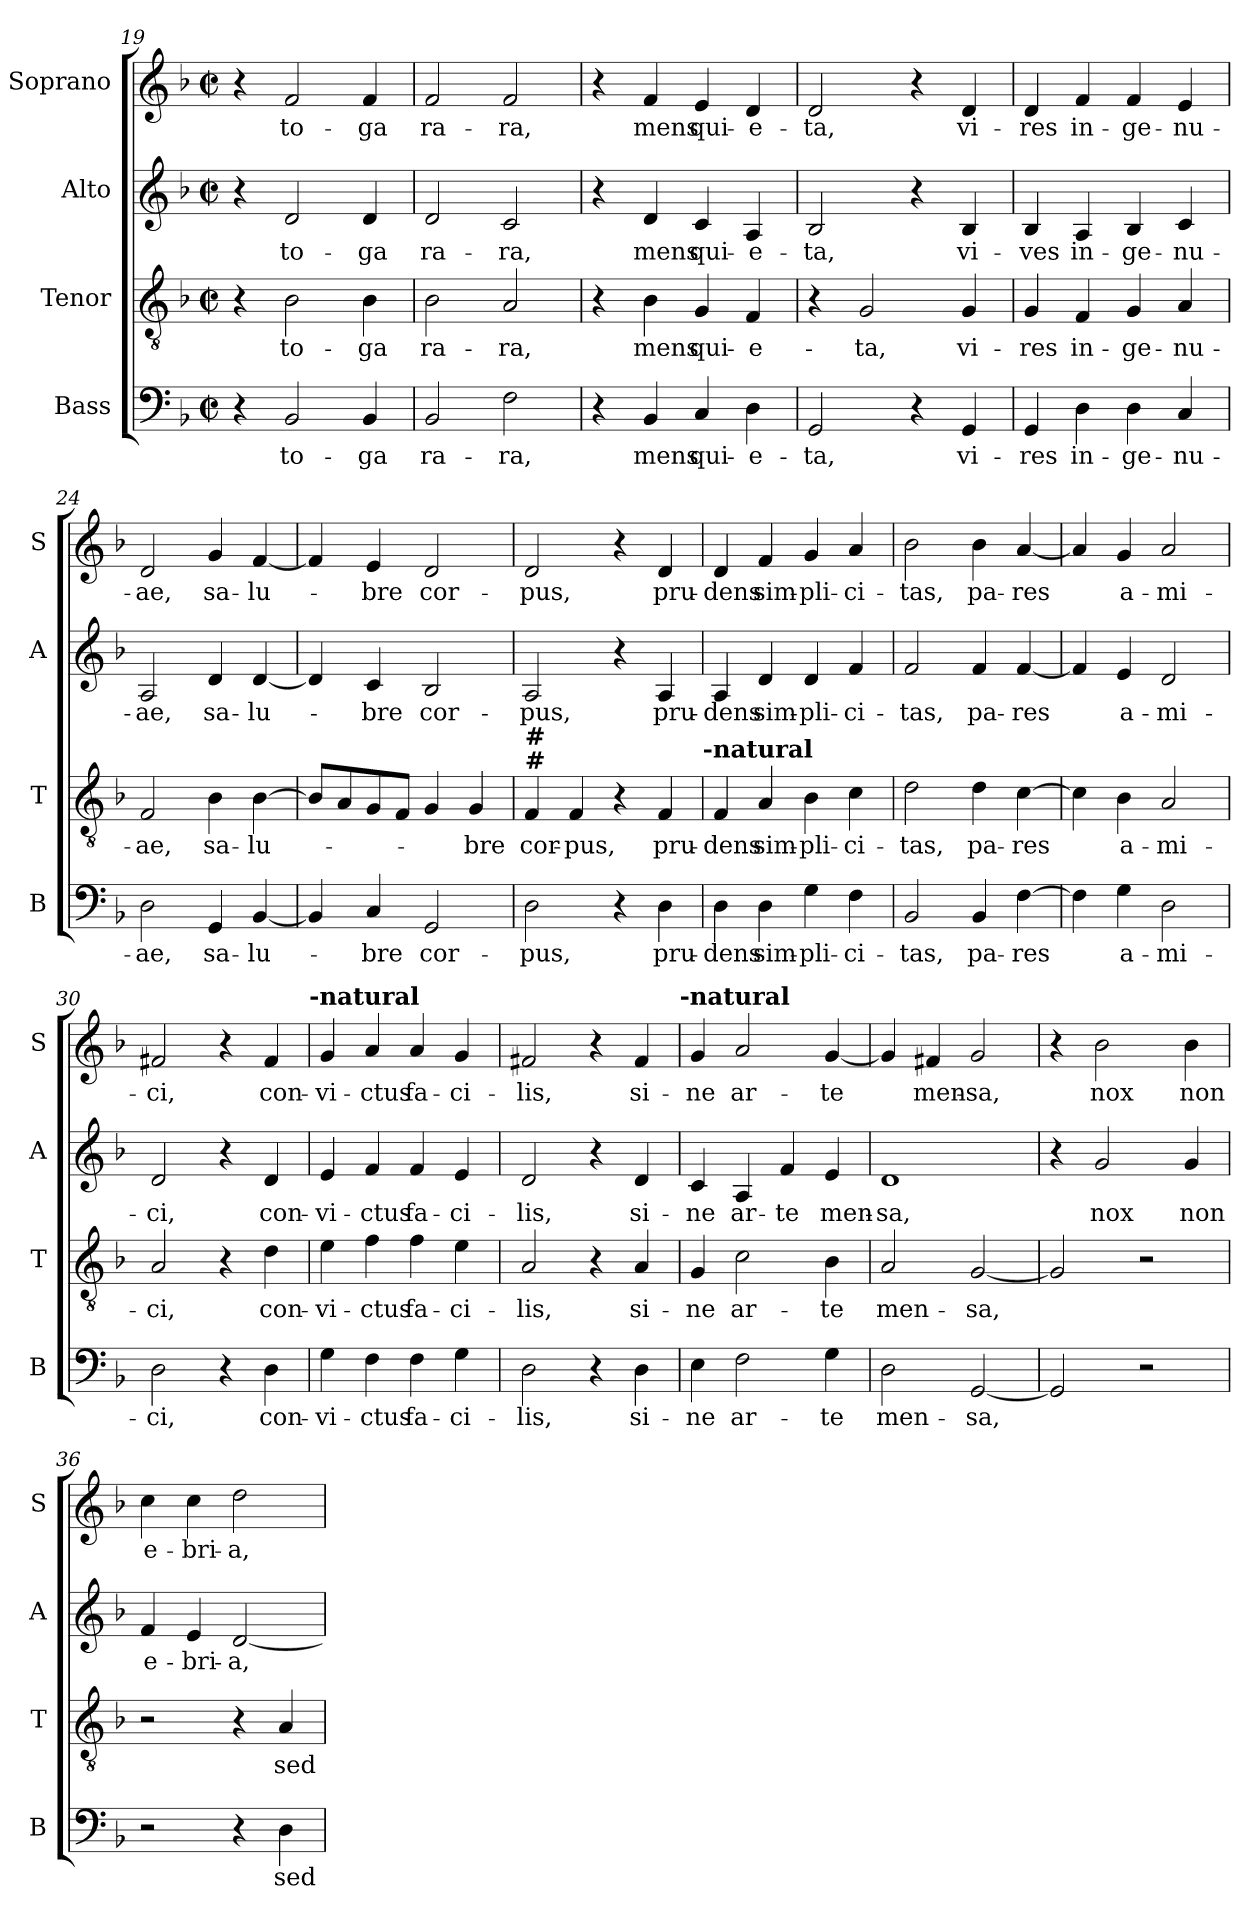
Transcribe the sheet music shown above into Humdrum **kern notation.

**kern	**text	**kern	**text	**kern	**text	**kern	**text
*part4	*part4	*part3	*part3	*part2	*part2	*part1	*part1
*staff4	*staff4	*staff3	*staff3	*staff2	*staff2	*staff1	*staff1
*I"Bass	*	*I"Tenor	*	*I"Alto	*	*I"Soprano	*
*I'B	*	*I'T	*	*I'A	*	*I'S	*
*clefF4	*	*clefGv2	*	*clefG2	*	*clefG2	*
*k[b-]	*	*k[b-]	*	*k[b-]	*	*k[b-]	*
*F:	*	*F:	*	*F:	*	*F:	*
*M2/2	*	*M2/2	*	*M2/2	*	*M2/2	*
*met(c|)	*	*met(c|)	*	*met(c|)	*	*met(c|)	*
=19	=19	=19	=19	=19	=19	=19	=19
4r	.	4r	.	4r	.	4r	.
2BB-/	to-	2B-\	to-	2d/	to-	2f/	to-
4BB-/	-ga	4B-\	-ga	4d/	-ga	4f/	-ga
=20	=20	=20	=20	=20	=20	=20	=20
2BB-/	ra-	2B-\	ra-	2d/	ra-	2f/	ra-
2F\	-ra,	2A/	-ra,	2c/	-ra,	2f/	-ra,
=21	=21	=21	=21	=21	=21	=21	=21
4r	.	4r	.	4r	.	4r	.
4BB-/	mens	4B-\	mens	4d/	mens	4f/	mens
4C/	qui-	4G/	qui-	4c/	qui-	4e/	qui-
4D\	-e-	4F/	-e-	4A/	-e-	4d/	-e-
!!LO:LB:g=z
=22	=22	=22	=22	=22	=22	=22	=22
2GG/	-ta,	4r	.	2B-/	-ta,	2d/	-ta,
.	.	2G/	-ta,	.	.	.	.
4r	.	.	.	4r	.	4r	.
4GG/	vi-	4G/	vi-	4B-/	vi-	4d/	vi-
=23	=23	=23	=23	=23	=23	=23	=23
4GG/	-res	4G/	-res	4B-/	-ves	4d/	-res
4D\	in-	4F/	in-	4A/	in-	4f/	in-
4D\	-ge-	4G/	-ge-	4B-/	-ge-	4f/	-ge-
4C/	-nu-	4A/	-nu-	4c/	-nu-	4e/	-nu-
=24	=24	=24	=24	=24	=24	=24	=24
2D\	-ae,	2F/	-ae,	2A/	-ae,	2d/	-ae,
4GG/	sa-	4B-\	sa-	4d/	sa-	4g/	sa-
[4BB-/	-lu-	[4B-\	-lu-	[4d/	-lu-	[4f/	-lu-
=25	=25	=25	=25	=25	=25	=25	=25
4BB-/]	.	8B-/L]	.	4d/]	.	4f/]	.
.	.	8A/	.	.	.	.	.
4C/	-bre	8G/	.	4c/	-bre	4e/	-bre
.	.	8F/J	.	.	.	.	.
2GG/	cor-	4G/	.	2B-/	cor-	2d/	cor-
.	.	4G/	-bre	.	.	.	.
=26	=26	=26	=26	=26	=26	=26	=26
!	!	!LO:TX:a:B:t=#	!	!	!	!	!
!	!	!LO:TX:a:B:t=#	!	!	!	!	!
2D\	-pus,	4F/	cor-	2A/	-pus,	2d/	-pus,
.	.	4F/	-pus,	.	.	.	.
4r	.	4r	.	4r	.	4r	.
4D\	pru-	4F/	pru-	4A/	pru-	4d/	pru-
!	!	!LO:TX:a:B:t=-natural	!	!	!	!	!
=27	=27	=27	=27	=27	=27	=27	=27
4D\	-dens	4F/	-dens	4A/	-dens	4d/	-dens
4D\	sim-	4A/	sim-	4d/	sim-	4f/	sim-
4G\	-pli-	4B-\	-pli-	4d/	-pli-	4g/	-pli-
4F\	-ci-	4c\	-ci-	4f/	-ci-	4a/	-ci-
!!LO:LB:g=z
=28	=28	=28	=28	=28	=28	=28	=28
2BB-/	-tas,	2d\	-tas,	2f/	-tas,	2b-\	-tas,
4BB-/	pa-	4d\	pa-	4f/	pa-	4b-\	pa-
[4F\	-res	[4c\	-res	[4f/	-res	[4a/	-res
=29	=29	=29	=29	=29	=29	=29	=29
4F\]	.	4c\]	.	4f/]	.	4a/]	.
4G\	a-	4B-\	a-	4e/	a-	4g/	a-
2D\	-mi-	2A/	-mi-	2d/	-mi-	2a/	-mi-
=30	=30	=30	=30	=30	=30	=30	=30
2D\	-ci,	2A/	-ci,	2d/	-ci,	2f#X/	-ci,
4r	.	4r	.	4r	.	4r	.
4D\	con-	4d\	con-	4d/	con-	4f#/	con-
!	!	!	!	!	!	!LO:TX:a:B:t=-natural	!
=31	=31	=31	=31	=31	=31	=31	=31
4G\	-vi-	4e\	-vi-	4e/	-vi-	4g/	-vi-
4F\	-ctus	4f\	-ctus	4f/	-ctus	4a/	-ctus
4F\	fa-	4f\	fa-	4f/	fa-	4a/	fa-
4G\	-ci-	4e\	-ci-	4e/	-ci-	4g/	-ci-
=32	=32	=32	=32	=32	=32	=32	=32
2D\	-lis,	2A/	-lis,	2d/	-lis,	2f#X/	-lis,
4r	.	4r	.	4r	.	4r	.
4D\	si-	4A/	si-	4d/	si-	4f#/	si-
!	!	!	!	!	!	!LO:TX:a:B:t=-natural	!
=33	=33	=33	=33	=33	=33	=33	=33
4E\	-ne	4G/	-ne	4c/	-ne	4g/	-ne
2F\	ar-	2c\	ar-	4A/	ar-	2a/	ar-
.	.	.	.	4f/	-te	.	.
4G\	-te	4B-\	-te	4e/	men-	[4g/	-te
!!LO:PB:g=z
=34	=34	=34	=34	=34	=34	=34	=34
2D\	men-	2A/	men-	1d	-sa,	4g/]	.
.	.	.	.	.	.	4f#X/	men-
[2GG/	-sa,	[2G/	-sa,	.	.	2g/	-sa,
=35	=35	=35	=35	=35	=35	=35	=35
2GG/]	.	2G/]	.	4r	.	4r	.
.	.	.	.	2g/	nox	2b-\	nox
2r	.	2r	.	.	.	.	.
.	.	.	.	4g/	non	4b-\	non
=36	=36	=36	=36	=36	=36	=36	=36
2r	.	2r	.	4f/	e-	4cc\	e-
.	.	.	.	4e/	-bri-	4cc\	-bri-
4r	.	4r	.	[2d/	-a,	2dd\	-a,
4D\	sed	4A/	sed	.	.	.	.
=	=	=	=	=	=	=	=
*-	*-	*-	*-	*-	*-	*-	*-
